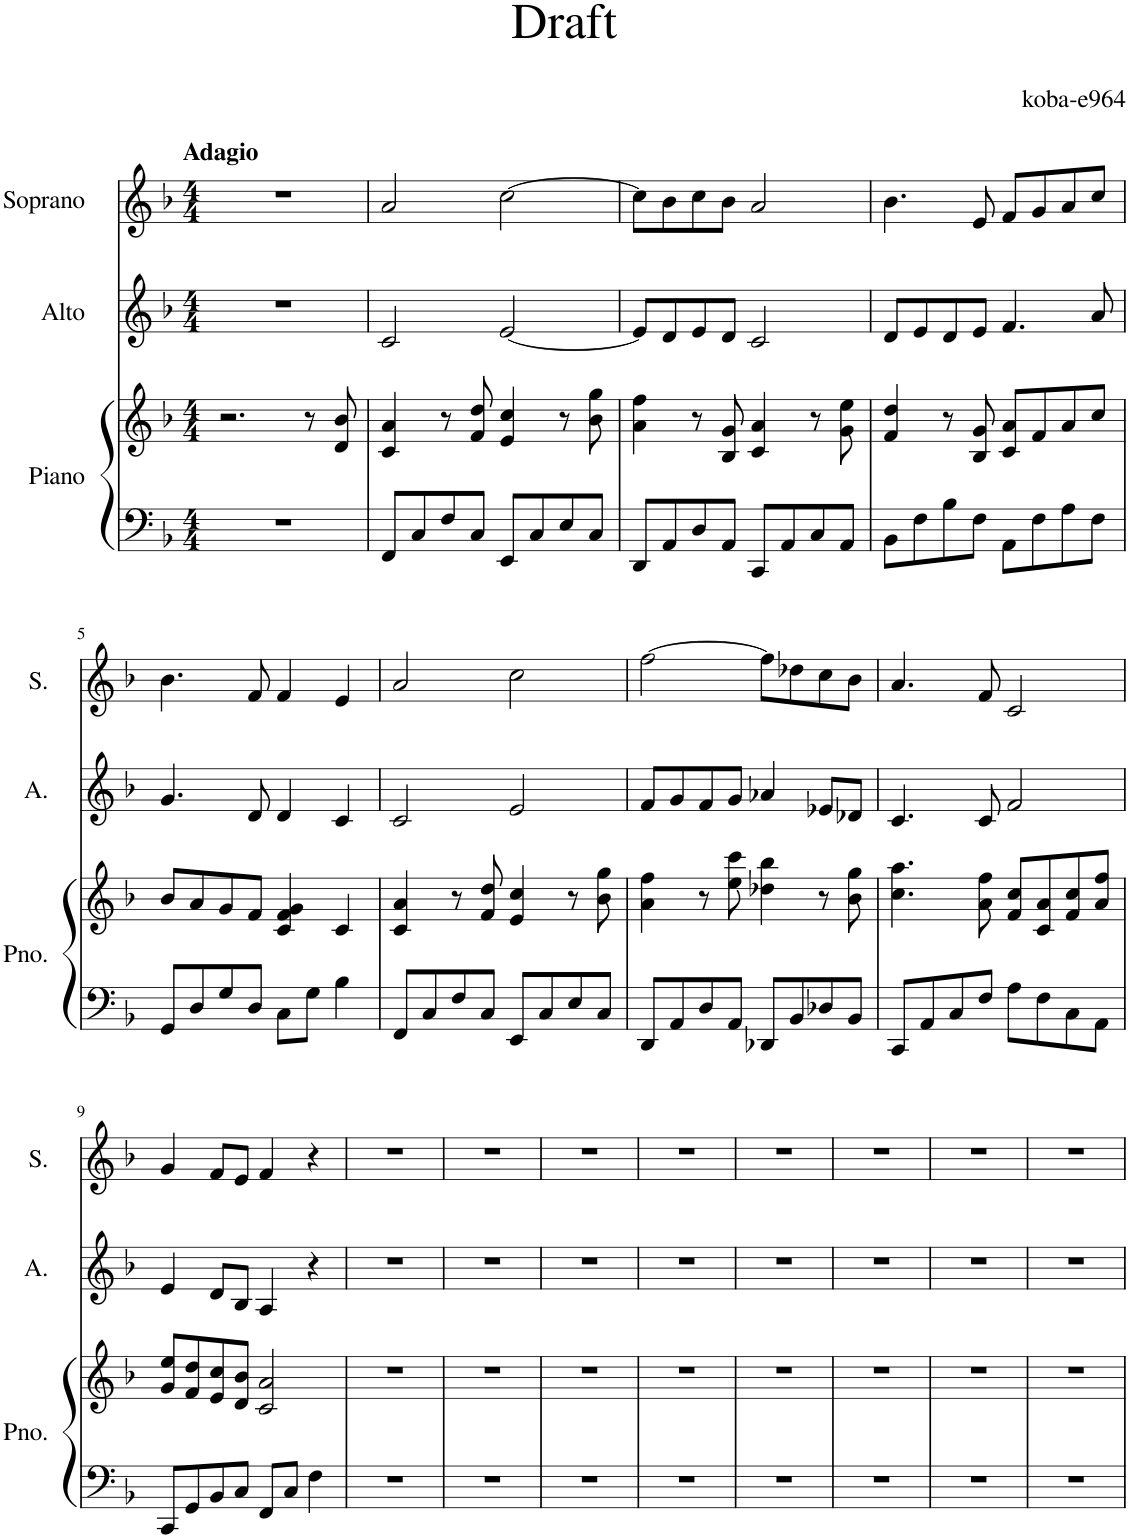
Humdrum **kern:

**kern	**kern	**kern	**kern
*part3	*part3	*part2	*part1
*staff4	*staff3	*staff2	*staff1
*I"Piano	*	*I"Alto	*I"Soprano
*I'Pno.	*	*I'A.	*I'S.
*clefF4	*clefG2	*clefG2	*clefG2
*k[b-]	*k[b-]	*k[b-]	*k[b-]
*M4/4	*M4/4	*M4/4	*M4/4
=1	=1	=1	=1
!	!	!	!LO:TX:a:B:t=Adagio
1r	2.r	1r	1r
.	8r	.	.
.	8d/ 8b-/	.	.
=2	=2	=2	=2
8FF/L	4c/ 4a/	2c/	2a/
8C/	.	.	.
8F/	8r	.	.
8C/J	8f/ 8dd/	.	.
8EE/L	4e/ 4cc/	[2e/	[2cc\
8C/	.	.	.
8E/	8r	.	.
8C/J	8b-\ 8gg\	.	.
=3	=3	=3	=3
8DD/L	4a\ 4ff\	8e/L]	8cc\L]
8AA/	.	8d/	8b-\
8D/	8r	8e/	8cc\
8AA/J	8B-/ 8g/	8d/J	8b-\J
8CC/L	4c/ 4a/	2c/	2a/
8AA/	.	.	.
8C/	8r	.	.
8AA/J	8g\ 8ee\	.	.
=4	=4	=4	=4
8BB-\L	4f/ 4dd/	8d/L	4.b-\
8F\	.	8e/	.
8B-\	8r	8d/	.
8F\J	8B-/ 8g/	8e/J	8e/
8AA\L	8c/ 8a/L	4.f/	8f/L
8F\	8f/	.	8g/
8A\	8a/	.	8a/
8F\J	8cc/J	8a/	8cc/J
!!LO:LB:g=z
=5	=5	=5	=5
8GG/L	8b-/L	4.g/	4.b-\
8D/	8a/	.	.
8G/	8g/	.	.
8D/J	8f/J	8d/	8f/
8C\L	4c/ 4f/ 4g/	4d/	4f/
8G\J	.	.	.
4B-\	4c/	4c/	4e/
=6	=6	=6	=6
8FF/L	4c/ 4a/	2c/	2a/
8C/	.	.	.
8F/	8r	.	.
8C/J	8f/ 8dd/	.	.
8EE/L	4e/ 4cc/	2e/	2cc\
8C/	.	.	.
8E/	8r	.	.
8C/J	8b-\ 8gg\	.	.
=7	=7	=7	=7
8DD/L	4a\ 4ff\	8f/L	[2ff\
8AA/	.	8g/	.
8D/	8r	8f/	.
8AA/J	8ee\ 8ccc\	8g/J	.
8DD-X/L	4dd-X\ 4bb-\	4a-X/	8ff\L]
8BB-/	.	.	8dd-X\
8D-X/	8r	8e-X/L	8cc\
8BB-/J	8b-\ 8gg\	8d-X/J	8b-\J
=8	=8	=8	=8
8CC/L	4.cc\ 4.aa\	4.c/	4.a/
8AA/	.	.	.
8C/	.	.	.
8F/J	8a\ 8ff\	8c/	8f/
8A\L	8f/ 8cc/L	2f/	2c/
8F\	8c/ 8a/	.	.
8C\	8f/ 8cc/	.	.
8AA\J	8a/ 8ff/J	.	.
!!LO:LB:g=z
=9	=9	=9	=9
8CC/L	8g/ 8ee/L	4e/	4g/
8GG/	8f/ 8dd/	.	.
8BB-/	8e/ 8cc/	8d/L	8f/L
8C/J	8d/ 8b-/J	8B-/J	8e/J
8FF/L	2c/ 2a/	4A/	4f/
8C/J	.	.	.
4F\	.	4r	4r
=10	=10	=10	=10
1r	1r	1r	1r
=11	=11	=11	=11
1r	1r	1r	1r
=12	=12	=12	=12
1r	1r	1r	1r
=13	=13	=13	=13
1r	1r	1r	1r
=14	=14	=14	=14
1r	1r	1r	1r
=15	=15	=15	=15
1r	1r	1r	1r
=16	=16	=16	=16
1r	1r	1r	1r
=17	=17	=17	=17
1r	1r	1r	1r
=	=	=	=
*-	*-	*-	*-
